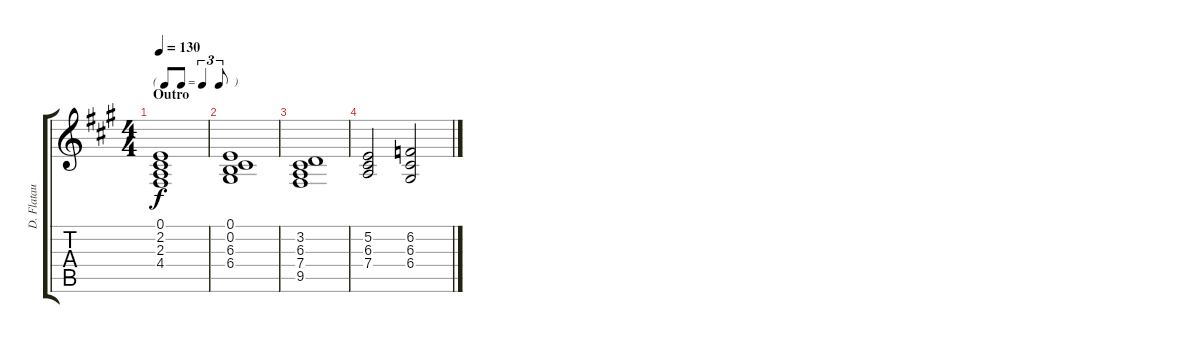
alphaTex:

\track ("D. Flatau" "D. Flatau") {instrument acousticgrandpiano}
\staff {score tabs}
\tuning (E4 B3 G3 D3 A2 E2) {hide}
\ts (4 4)
\tf triplet8th
\section ("" "Outro")
\tempo 130
\clef g2
\ks a
(0.1 2.2 2.3 4.4).1{dy f} |
(0.1 0.2 6.3 6.4).1 |
(3.2 6.3 7.4 9.5).1 |
(5.2 6.3 7.4).2 (6.2 6.3 6.4).2
